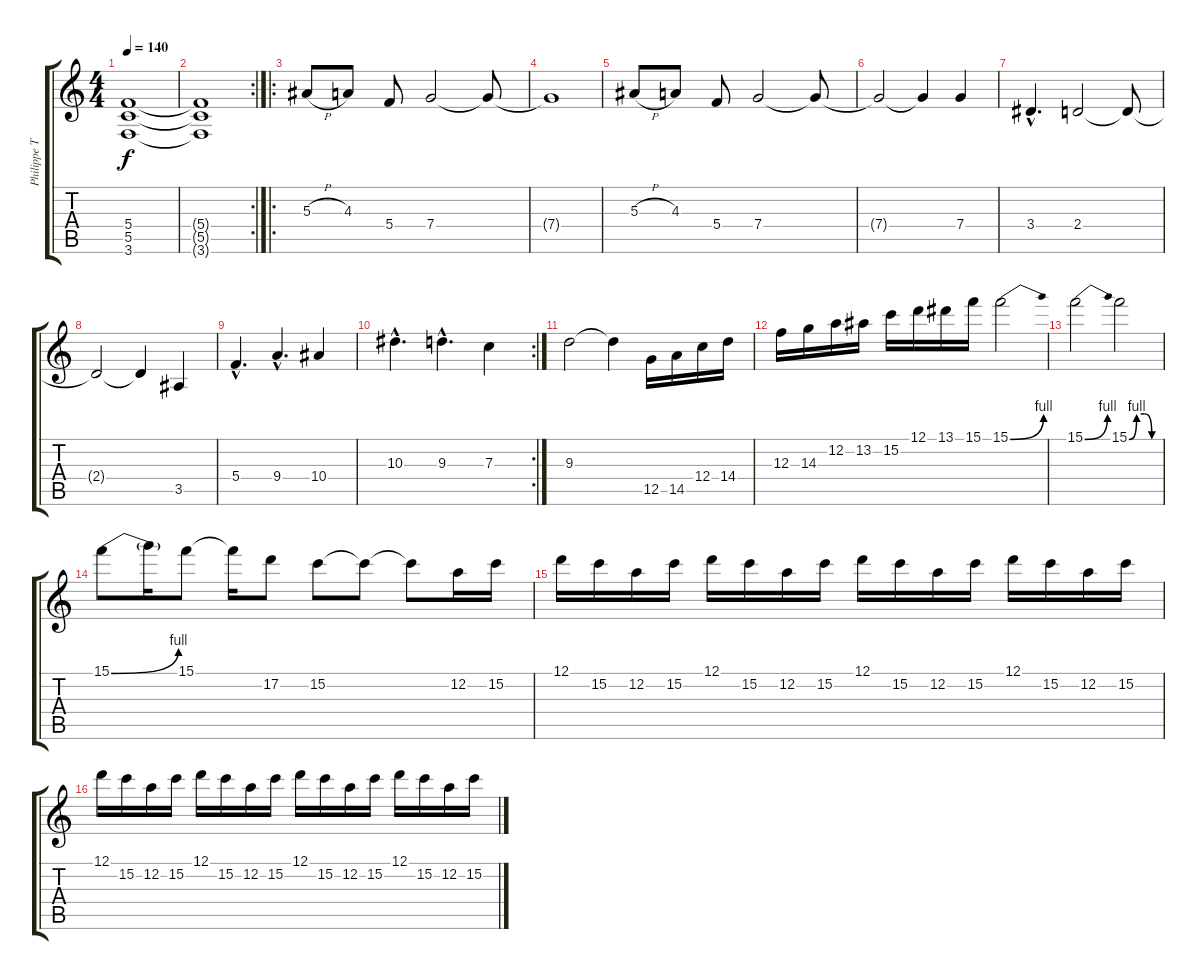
\track ("Philippe T" "Philippe T") {instrument overdrivenguitar}
\staff {score tabs}
\tuning (D4 A3 F3 C3 G2 D2) {hide}
\ts (4 4)
\tempo 140
\clef g2
\ks c
(5.4 5.5 3.6).1{dy f} |
\rc 2
(5.4{t} 5.5{t} 3.6{t}).1 |
\ro
5.3{h}.8{volume 13} 4.3.8 5.4.8 7.4.2 7.4{t}.8 |
7.4{t}.1 |
5.3{h}.8 4.3.8 5.4.8 7.4.2 7.4{t}.8 |
7.4{t}.2 7.4{t}.4 7.4.4 |
3.4{hac}.4{d} 2.4.2 2.4{t}.8 |
2.4{t}.2 2.4{t}.4 3.5.4 |
5.4{hac}.4{d} 9.4{hac}.4{d} 10.4.4 |
\rc 2
10.3{hac}.4{d} 9.3{hac}.4{d} 7.3.4 |
9.3.2 9.3{t}.4 12.5.16 14.5.16 12.4.16 14.4.16 |
12.3.16 14.3.16 12.2.16 13.2.16 15.2.16 12.1.16 13.1.16 15.1.16 15.1{be (bend 0 0 60 4)}.2 |
15.1{be (bend 0 0 60 4)}.2 15.1{be (custom 0 0 15 4 30 4 45 0 60 0)}.2 |
15.1{be (bend 0 0 60 4)}.8 15.1{t}.16 15.1.8 15.1{t}.16 17.2.8 15.2.8 15.2{t}.8 15.2{t}.8 12.2.16 15.2.16 |
12.1.16 15.2.16 12.2.16 15.2.16 12.1.16 15.2.16 12.2.16 15.2.16 12.1.16 15.2.16 12.2.16 15.2.16 12.1.16 15.2.16 12.2.16 15.2.16 |
12.1.16 15.2.16 12.2.16 15.2.16 12.1.16 15.2.16 12.2.16 15.2.16 12.1.16 15.2.16 12.2.16 15.2.16 12.1.16 15.2.16 12.2.16 15.2.16
